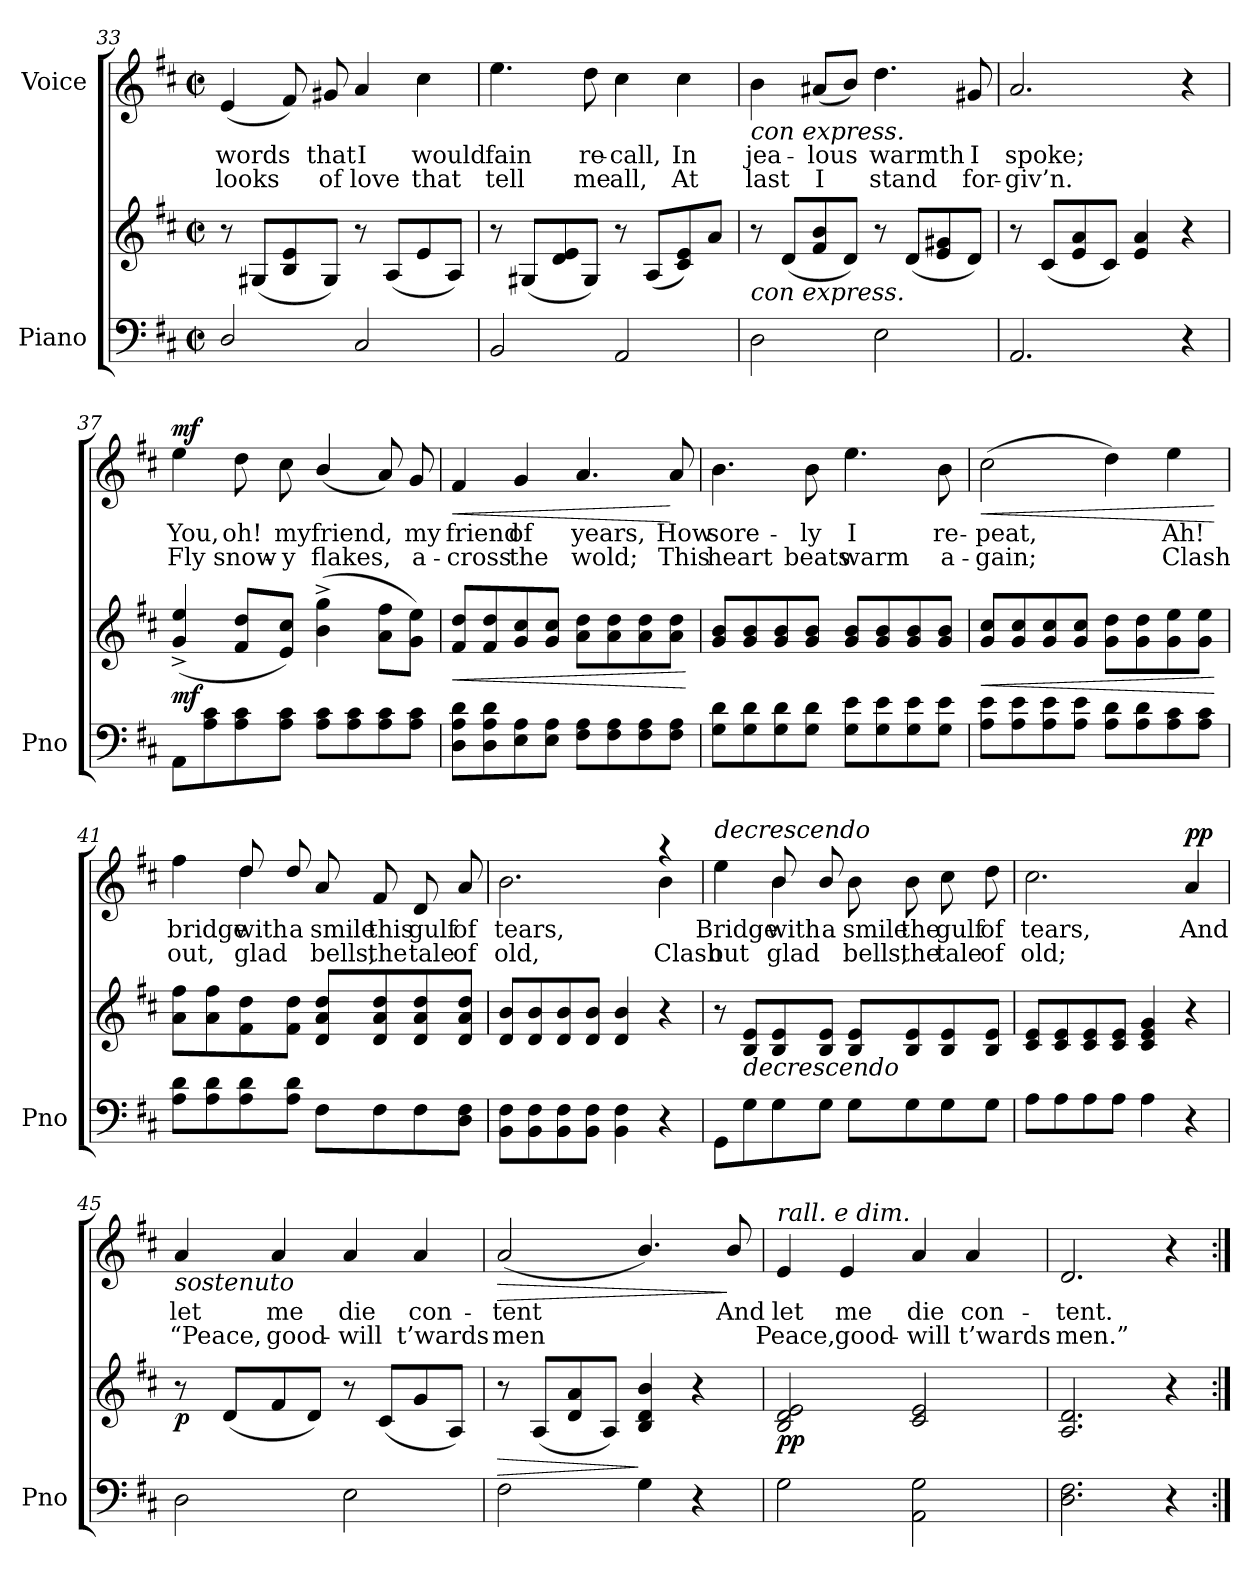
**kern	**kern	**dynam	**kern	**text	**text	**dynam
*part2	*part2	*part2	*part1	*part1	*part1	*part1
*staff3	*staff2	*staff2/3	*staff1	*staff1	*staff1	*staff1
*I"Piano	*	*	*I"Voice	*	*	*
*I'Pno	*	*	*	*	*	*
!!LO:PB:g=z
*clefF4	*clefG2	*	*clefG2	*	*	*
*k[f#c#]	*k[f#c#]	*	*k[f#c#]	*	*	*
*M2/2	*M2/2	*	*M2/2	*	*	*
*met(c|)	*met(c|)	*	*met(c|)	*	*	*
=33	=33	=33	=33	=33	=33	=33
!	!	!	!	!LO:LY:b	!LO:LY:b	!
2D/	8r	.	(4e/	words	looks	.
.	(8G#X/L	.	.	.	.	.
.	8B/ 8e/	.	8f#/)	.	.	.
!	!	!	!	!LO:LY:b	!LO:LY:b	!
.	8G#/J)	.	8g#X/	that	of	.
!	!	!	!	!LO:LY:b	!LO:LY:b	!
2C#/	8r	.	4a/	I	love	.
.	(8A/L	.	.	.	.	.
!	!	!	!	!LO:LY:b	!LO:LY:b	!
.	8e/	.	4cc#\	would	that	.
.	8A/J)	.	.	.	.	.
=34	=34	=34	=34	=34	=34	=34
!	!	!	!	!LO:LY:b	!LO:LY:b	!
2BB/	8r	.	4.ee\	fain	tell	.
.	(8G#X/L	.	.	.	.	.
.	8d/ 8e/	.	.	.	.	.
!	!	!	!	!LO:LY:b	!LO:LY:b	!
.	8G#/J)	.	8dd\	re-	me	.
!	!	!	!	!LO:LY:b	!LO:LY:b	!
2AA/	8r	.	4cc#\	-call,	all,	.
.	(8A/L	.	.	.	.	.
!	!	!	!	!LO:LY:b	!LO:LY:b	!
.	8c#/ 8e/)	.	4cc#\	In	At	.
.	8a/J	.	.	.	.	.
=35	=35	=35	=35	=35	=35	=35
!	!	!	!LO:TX:b:i:t=con express.	!	!	!
!	!LO:TX:b:i:t=con express.	!	!	!	!	!
!	!	!	!	!LO:LY:b	!LO:LY:b	!
2D\	8r	.	4b\	jea-	last	.
.	(8d/L	.	.	.	.	.
!	!	!	!	!LO:LY:b	!LO:LY:b	!
.	8f#/ 8b/	.	(8a#X/L	-lous	I	.
.	8d/J)	.	8b/J)	.	.	.
!	!	!	!	!LO:LY:b	!LO:LY:b	!
2E\	8r	.	4.dd\	warmth	stand	.
.	(8d/L	.	.	.	.	.
.	8e/ 8g#X/	.	.	.	.	.
!	!	!	!	!LO:LY:b	!LO:LY:b	!
.	8d/J)	.	8g#X/	I	for-	.
!!LO:LB:g=z
=36	=36	=36	=36	=36	=36	=36
!	!	!	!	!LO:LY:b	!LO:LY:b	!
2.AA/	8r	.	2.a/	spoke;	-giv’n.	.
.	(8c#/L	.	.	.	.	.
.	8e/ 8a/	.	.	.	.	.
.	8c#/J)	.	.	.	.	.
.	4e/ 4a/	.	.	.	.	.
4r	4r	.	4r	.	.	.
!!LO:LB:g=z
=37	=37	=37	=37	=37	=37	=37
!	!	!LO:DY:b	!	!LO:LY:b	!LO:LY:b	!LO:DY:a
8AA\L	(>4g/^> 4ee/^>	mf	4ee\	You,	Fly	mf
8A\ 8c#\	.	.	.	.	.	.
!	!	!	!	!LO:LY:b	!LO:LY:b	!
8A\ 8c#\	8f#/ 8dd/L	.	8dd\	oh!	snow-	.
!	!	!	!	!LO:LY:b	!LO:LY:b	!
8A\ 8c#\J	8e/ 8cc#/J)	.	8cc#\	my	-y	.
!	!	!	!	!LO:LY:b	!LO:LY:b	!
8A\ 8c#\L	(4b\^ 4gg\^	.	(4b/	friend,	flakes,	.
8A\ 8c#\	.	.	.	.	.	.
8A\ 8c#\	8a\ 8ff#\L	.	8a/)	.	.	.
!	!	!	!	!LO:LY:b	!LO:LY:b	!
8A\ 8c#\J	8g\ 8ee\J)	.	8g/	my	a-	.
=38	=38	=38	=38	=38	=38	=38
!	!	!LO:HP:b	!	!LO:LY:b	!LO:LY:b	!LO:HP:b
8D\ 8A\ 8d\L	8f#/ 8dd/L	<	4f#/	friend	-cross	<
8D\ 8A\ 8d\	8f#/ 8dd/	.	.	.	.	.
!	!	!	!	!LO:LY:b	!LO:LY:b	!
8E\ 8A\	8g/ 8cc#/	.	4g/	of	the	.
8E\ 8A\J	8g/ 8cc#/J	.	.	.	.	.
!	!	!	!	!LO:LY:b	!LO:LY:b	!
8F#\ 8A\L	8a\ 8dd\L	.	4.a/	years,	wold;	.
8F#\ 8A\	8a\ 8dd\	.	.	.	.	.
8F#\ 8A\	8a\ 8dd\	.	.	.	.	.
!	!	!	!	!LO:LY:b	!LO:LY:b	!
8F#\ 8A\J	8a\ 8dd\J	.	8a/	How	This	[
.	.	[	.	.	.	.
=39	=39	=39	=39	=39	=39	=39
!	!	!	!	!LO:LY:b	!LO:LY:b	!
8G\ 8d\L	8g/ 8b/L	.	4.b\	sore-	heart	.
8G\ 8d\	8g/ 8b/	.	.	.	.	.
8G\ 8d\	8g/ 8b/	.	.	.	.	.
!	!	!	!	!LO:LY:b	!LO:LY:b	!
8G\ 8d\J	8g/ 8b/J	.	8b\	-ly	beats	.
!	!	!	!	!LO:LY:b	!LO:LY:b	!
8G\ 8e\L	8g/ 8b/L	.	4.ee\	I	warm	.
8G\ 8e\	8g/ 8b/	.	.	.	.	.
8G\ 8e\	8g/ 8b/	.	.	.	.	.
!	!	!	!	!LO:LY:b	!LO:LY:b	!
8G\ 8e\J	8g/ 8b/J	.	8b\	re-	a-	.
!!LO:LB:g=z
=40	=40	=40	=40	=40	=40	=40
!	!	!LO:HP:b	!	!LO:LY:b	!LO:LY:b	!LO:HP:b
8A\ 8e\L	8g/ 8cc#/L	<	(2cc#\	-peat,	-gain;	<
8A\ 8e\	8g/ 8cc#/	.	.	.	.	.
8A\ 8e\	8g/ 8cc#/	.	.	.	.	.
8A\ 8e\J	8g/ 8cc#/J	.	.	.	.	.
8A\ 8d\L	8g\ 8dd\L	.	4dd\)	.	.	.
8A\ 8d\	8g\ 8dd\	.	.	.	.	.
!	!	!	!	!LO:LY:b	!LO:LY:b	!
8A\ 8c#\	8g\ 8ee\	.	4ee\	Ah!	Clash	.
8A\ 8c#\J	8g\ 8ee\J	.	.	.	.	.
.	.	[	.	.	.	[
!!LO:PB:g=z
=41	=41	=41	=41	=41	=41	=41
!	!	!	!	!LO:LY:b	!LO:LY:b	!
*	*	*	*^	*	*	*
8A\ 8d\L	8a\ 8ff#\L	.	4ff#\	4ryy	bridge	out,	.
8A\ 8d\	8a\ 8ff#\	.	.	.	.	.	.
!	!	!	!	!	!LO:LY:b	!LO:LY:b	!
8A\ 8d\	8f#\ 8dd\	.	8dd/	4dd\	with	glad	.
!	!	!	!	!	!LO:LY:b	!	!
8A\ 8d\J	8f#\ 8dd\J	.	8dd/	.	a	.	.
!	!	!	!	!	!LO:LY:b	!LO:LY:b	!
8F#\L	8d/ 8a/ 8dd/L	.	8a/	2ryy	smile	bells,	.
!	!	!	!	!	!LO:LY:b	!LO:LY:b	!
8F#\	8d/ 8a/ 8dd/	.	8f#/	.	this	the	.
!	!	!	!	!	!LO:LY:b	!LO:LY:b	!
8F#\	8d/ 8a/ 8dd/	.	8d/	.	gulf	tale	.
!	!	!	!	!	!LO:LY:b	!LO:LY:b	!
8D\ 8F#\J	8d/ 8a/ 8dd/J	.	8a/	.	of	of	.
=42	=42	=42	=42	=42	=42	=42	=42
!	!	!	!	!	!LO:LY:b	!LO:LY:b	!
8BB\ 8F#\L	8d/ 8b/L	.	2.b\	2.ryy	tears,	old,	.
8BB\ 8F#\	8d/ 8b/	.	.	.	.	.	.
8BB\ 8F#\	8d/ 8b/	.	.	.	.	.	.
8BB\ 8F#\J	8d/ 8b/J	.	.	.	.	.	.
4BB\ 4F#\	4d/ 4b/	.	.	.	.	.	.
!	!	!	!	!	!	!LO:LY:b	!
4r	4r	.	4r	4b\	.	Clash	.
=43	=43	=43	=43	=43	=43	=43	=43
!	!	!	!LO:TX:a:i:t=decrescendo	!	!	!	!
!	!	!	!	!	!LO:LY:b	!LO:LY:b	!
8GG\L	8r	.	4ee\	4ryy	Bridge	out	.
!	!LO:TX:b:i:t=decrescendo	!	!	!	!	!	!
8G\	8B/ 8e/L	.	.	.	.	.	.
!	!	!	!	!	!LO:LY:b	!LO:LY:b	!
8G\	8B/ 8e/	.	8b/	4b\	with	glad	.
!	!	!	!	!	!LO:LY:b	!	!
8G\J	8B/ 8e/J	.	8b/	.	a	.	.
!	!	!	!	!	!LO:LY:b	!LO:LY:b	!
8G\L	8B/ 8e/L	.	8b\	2ryy	smile	bells,	.
!	!	!	!	!	!LO:LY:b	!LO:LY:b	!
8G\	8B/ 8e/	.	8b\	.	the	the	.
!	!	!	!	!	!LO:LY:b	!LO:LY:b	!
8G\	8B/ 8e/	.	8cc#\	.	gulf	tale	.
!	!	!	!	!	!LO:LY:b	!LO:LY:b	!
8G\J	8B/ 8e/J	.	8dd\	.	of	of	.
*	*	*	*v	*v	*	*	*
=44	=44	=44	=44	=44	=44	=44
!	!	!	!	!LO:LY:b	!LO:LY:b	!
8A\L	8c#/ 8e/L	.	2.cc#\	tears,	old;	.
8A\	8c#/ 8e/	.	.	.	.	.
8A\	8c#/ 8e/	.	.	.	.	.
8A\J	8c#/ 8e/J	.	.	.	.	.
4A\	4c#/ 4e/ 4g/	.	.	.	.	.
!	!	!	!	!LO:LY:b	!	!LO:DY:a
4r	4r	.	4a/	And	.	pp
!!LO:LB:g=z
=45	=45	=45	=45	=45	=45	=45
!	!	!	!LO:TX:b:i:t=sostenuto	!	!	!
!	!	!LO:DY:b	!	!LO:LY:b	!LO:LY:b	!
2D\	8r	p	4a/	let	“Peace,	.
.	(8d/L	.	.	.	.	.
!	!	!	!	!LO:LY:b	!LO:LY:b	!
.	8f#/	.	4a/	me	good-	.
.	8d/J)	.	.	.	.	.
!	!	!	!	!LO:LY:b	!LO:LY:b	!
2E\	8r	.	4a/	die	-will	.
.	(8c#/L	.	.	.	.	.
!	!	!	!	!LO:LY:b	!LO:LY:b	!
.	8g/	.	4a/	con-	t’wards	.
.	8A/J)	.	.	.	.	.
=46	=46	=46	=46	=46	=46	=46
!	!	!LO:HP:b	!	!LO:LY:b	!LO:LY:b	!LO:HP:b
2F#\	8r	>	(2a/	-tent	men	>
.	(8A/L	.	.	.	.	.
.	8d/ 8a/	.	.	.	.	.
.	8A/J)	.	.	.	.	.
4G\	4B/ 4d/ 4b/	]	4.b/)	.	.	.
4r	4r	.	.	.	.	.
!	!	!	!	!LO:LY:b	!	!
.	.	.	8b/	And	.	]
=47	=47	=47	=47	=47	=47	=47
!	!	!	!LO:TX:a:i:t=rall. e dim.	!	!	!
!	!	!LO:DY:b	!	!LO:LY:b	!LO:LY:b	!
2G\	2B/ 2d/ 2e/	pp	4e/	let	Peace,	.
!	!	!	!	!LO:LY:b	!LO:LY:b	!
.	.	.	4e/	me	good-	.
!	!	!	!	!LO:LY:b	!LO:LY:b	!
2AA\ 2G\	2c#/ 2e/	.	4a/	die	-will	.
!	!	!	!	!LO:LY:b	!LO:LY:b	!
.	.	.	4a/	con-	t’wards	.
=48	=48	=48	=48	=48	=48	=48
!	!	!	!	!LO:LY:b	!LO:LY:b	!
2.D\ 2.F#\	2.A/ 2.d/	.	2.d/	-tent.	men.”	.
4r	4r	.	4r	.	.	.
=:|!	=:|!	=:|!	=:|!	=:|!	=:|!	=:|!
*-	*-	*-	*-	*-	*-	*-
